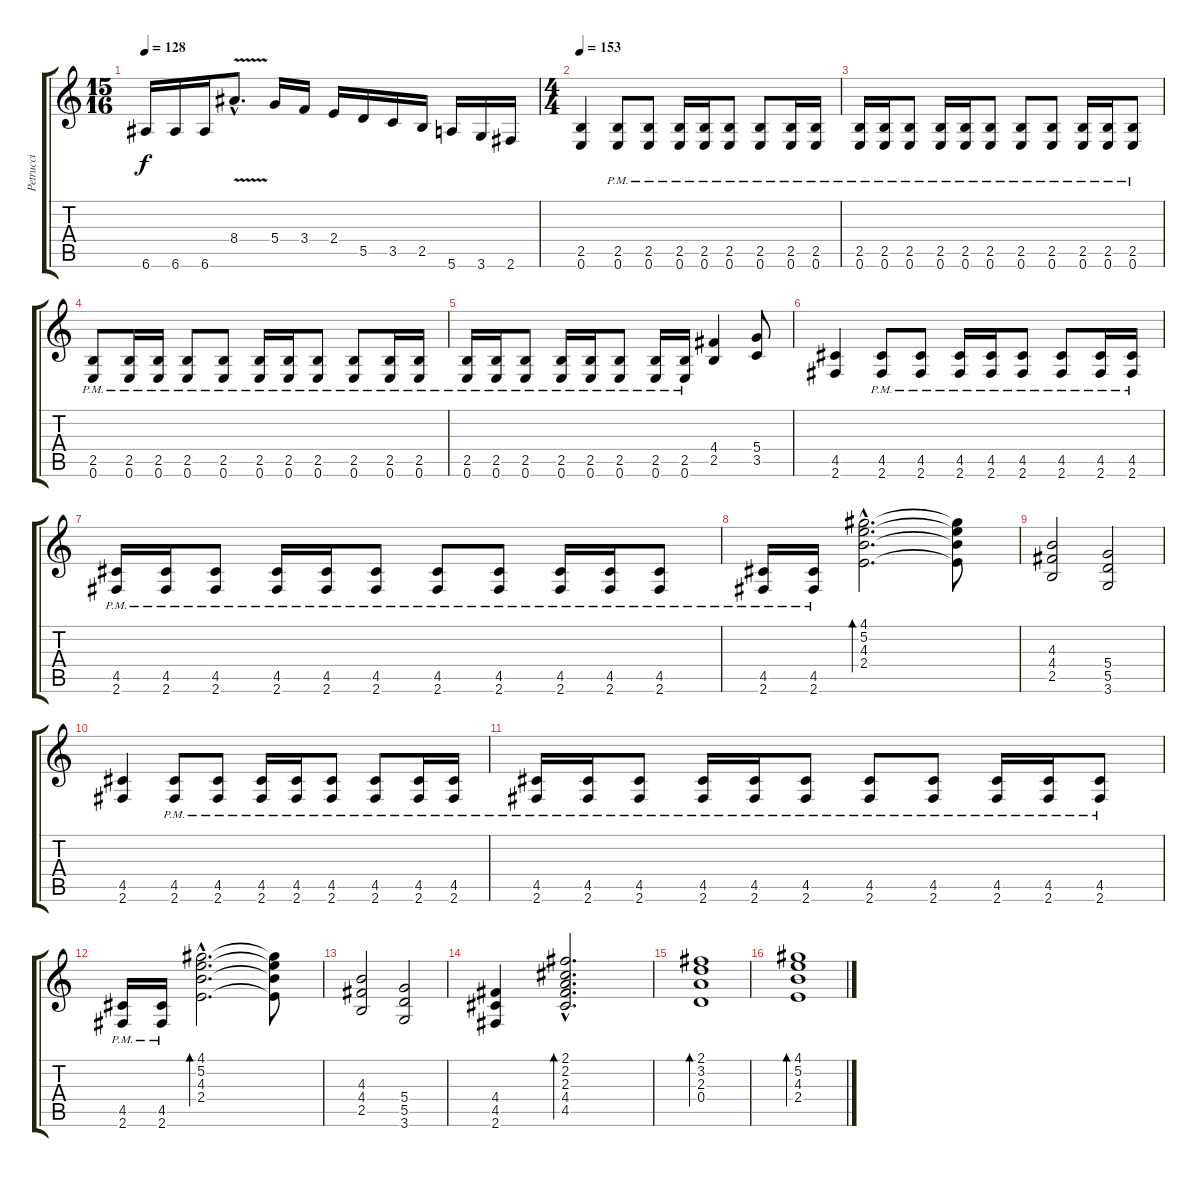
\track ("Petrucci" "Petrucci") {instrument overdrivenguitar}
\staff {score tabs}
\tuning (E4 B3 G3 D3 A2 E2) {hide}
\ts (15 16)
\tempo 128
\clef g2
\ks c
6.6.16{dy f instrument overdrivenguitar} 6.6.16 6.6.16 8.4{v hac}.8{d} 5.4.16 3.4.16 2.4.16 5.5.16 3.5.16 2.5.16 5.6.16 3.6.16 2.6.16 |
\ts (4 4)
\tempo 153
(2.5 0.6).4 (2.5{pm} 0.6{pm}).8 (2.5{pm} 0.6{pm}).8 (2.5{pm} 0.6{pm}).16 (2.5{pm} 0.6{pm}).16 (2.5{pm} 0.6{pm}).8 (2.5{pm} 0.6{pm}).8 (2.5{pm} 0.6{pm}).16 (2.5{pm} 0.6{pm}).16 |
(2.5{pm} 0.6{pm}).16 (2.5{pm} 0.6{pm}).16 (2.5{pm} 0.6{pm}).8 (2.5{pm} 0.6{pm}).16 (2.5{pm} 0.6{pm}).16 (2.5{pm} 0.6{pm}).8 (2.5{pm} 0.6{pm}).8 (2.5{pm} 0.6{pm}).8 (2.5{pm} 0.6{pm}).16 (2.5{pm} 0.6{pm}).16 (2.5{pm} 0.6{pm}).8 |
(2.5{pm} 0.6{pm}).8 (2.5{pm} 0.6{pm}).16 (2.5{pm} 0.6{pm}).16 (2.5{pm} 0.6{pm}).8 (2.5{pm} 0.6{pm}).8 (2.5{pm} 0.6{pm}).16 (2.5{pm} 0.6{pm}).16 (2.5{pm} 0.6{pm}).8 (2.5{pm} 0.6{pm}).8 (2.5{pm} 0.6{pm}).16 (2.5{pm} 0.6{pm}).16 |
(2.5{pm} 0.6{pm}).16 (2.5{pm} 0.6{pm}).16 (2.5{pm} 0.6{pm}).8 (2.5{pm} 0.6{pm}).16 (2.5{pm} 0.6{pm}).16 (2.5{pm} 0.6{pm}).8 (2.5{pm} 0.6{pm}).16 (2.5{pm} 0.6{pm}).16 (4.4 2.5).4 (5.4 3.5).8 |
(4.5 2.6).4 (4.5{pm} 2.6{pm}).8 (4.5{pm} 2.6{pm}).8 (4.5{pm} 2.6{pm}).16 (4.5{pm} 2.6{pm}).16 (4.5{pm} 2.6{pm}).8 (4.5{pm} 2.6{pm}).8 (4.5{pm} 2.6{pm}).16 (4.5{pm} 2.6{pm}).16 |
(4.5{pm} 2.6{pm}).16 (4.5{pm} 2.6{pm}).16 (4.5{pm} 2.6{pm}).8 (4.5{pm} 2.6{pm}).16 (4.5{pm} 2.6{pm}).16 (4.5{pm} 2.6{pm}).8 (4.5{pm} 2.6{pm}).8 (4.5{pm} 2.6{pm}).8 (4.5{pm} 2.6{pm}).16 (4.5{pm} 2.6{pm}).16 (4.5{pm} 2.6{pm}).8 |
(4.5{pm} 2.6{pm}).16 (4.5{pm} 2.6{pm}).16 (4.1{hac} 5.2{hac} 4.3{hac} 2.4{hac}).2{d bd 120} (4.1{t} 5.2{t} 4.3{t} 2.4{t}).8 |
(4.3 4.4 2.5).2 (5.4 5.5 3.6).2 |
(4.5 2.6).4 (4.5{pm} 2.6{pm}).8 (4.5{pm} 2.6{pm}).8 (4.5{pm} 2.6{pm}).16 (4.5{pm} 2.6{pm}).16 (4.5{pm} 2.6{pm}).8 (4.5{pm} 2.6{pm}).8 (4.5{pm} 2.6{pm}).16 (4.5{pm} 2.6{pm}).16 |
(4.5{pm} 2.6{pm}).16 (4.5{pm} 2.6{pm}).16 (4.5{pm} 2.6{pm}).8 (4.5{pm} 2.6{pm}).16 (4.5{pm} 2.6{pm}).16 (4.5{pm} 2.6{pm}).8 (4.5{pm} 2.6{pm}).8 (4.5{pm} 2.6{pm}).8 (4.5{pm} 2.6{pm}).16 (4.5{pm} 2.6{pm}).16 (4.5{pm} 2.6{pm}).8 |
(4.5{pm} 2.6{pm}).16 (4.5{pm} 2.6{pm}).16 (4.1{hac} 5.2{hac} 4.3{hac} 2.4{hac}).2{d bd 120} (4.1{t} 5.2{t} 4.3{t} 2.4{t}).8 |
(4.3 4.4 2.5).2 (5.4 5.5 3.6).2 |
(4.4 4.5 2.6).4 (2.1{hac} 2.2{hac} 2.3{hac} 4.4{hac} 4.5{hac}).2{d bd 120} |
(2.1 3.2 2.3 0.4).1{bd 120} |
(4.1 5.2 4.3 2.4).1{bd 120}
